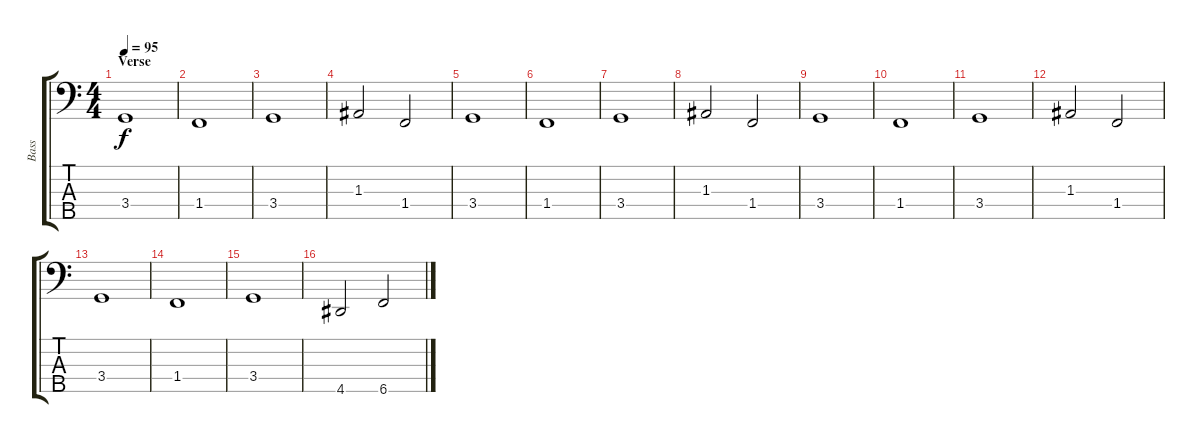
\track ("Bass" "Bass") {instrument electricbasspick}
\staff {score tabs}
\tuning (G2 D2 A1 E1 B0) {hide}
\ts (4 4)
\section ("" "Verse")
\tempo 95
\clef f4
\ks c
3.4.1{dy f} |
1.4.1 |
3.4.1 |
1.3.2 1.4.2 |
3.4.1 |
1.4.1 |
3.4.1 |
1.3.2 1.4.2 |
3.4.1 |
1.4.1 |
3.4.1 |
1.3.2 1.4.2 |
3.4.1 |
1.4.1 |
3.4.1 |
4.5.2 6.5.2
